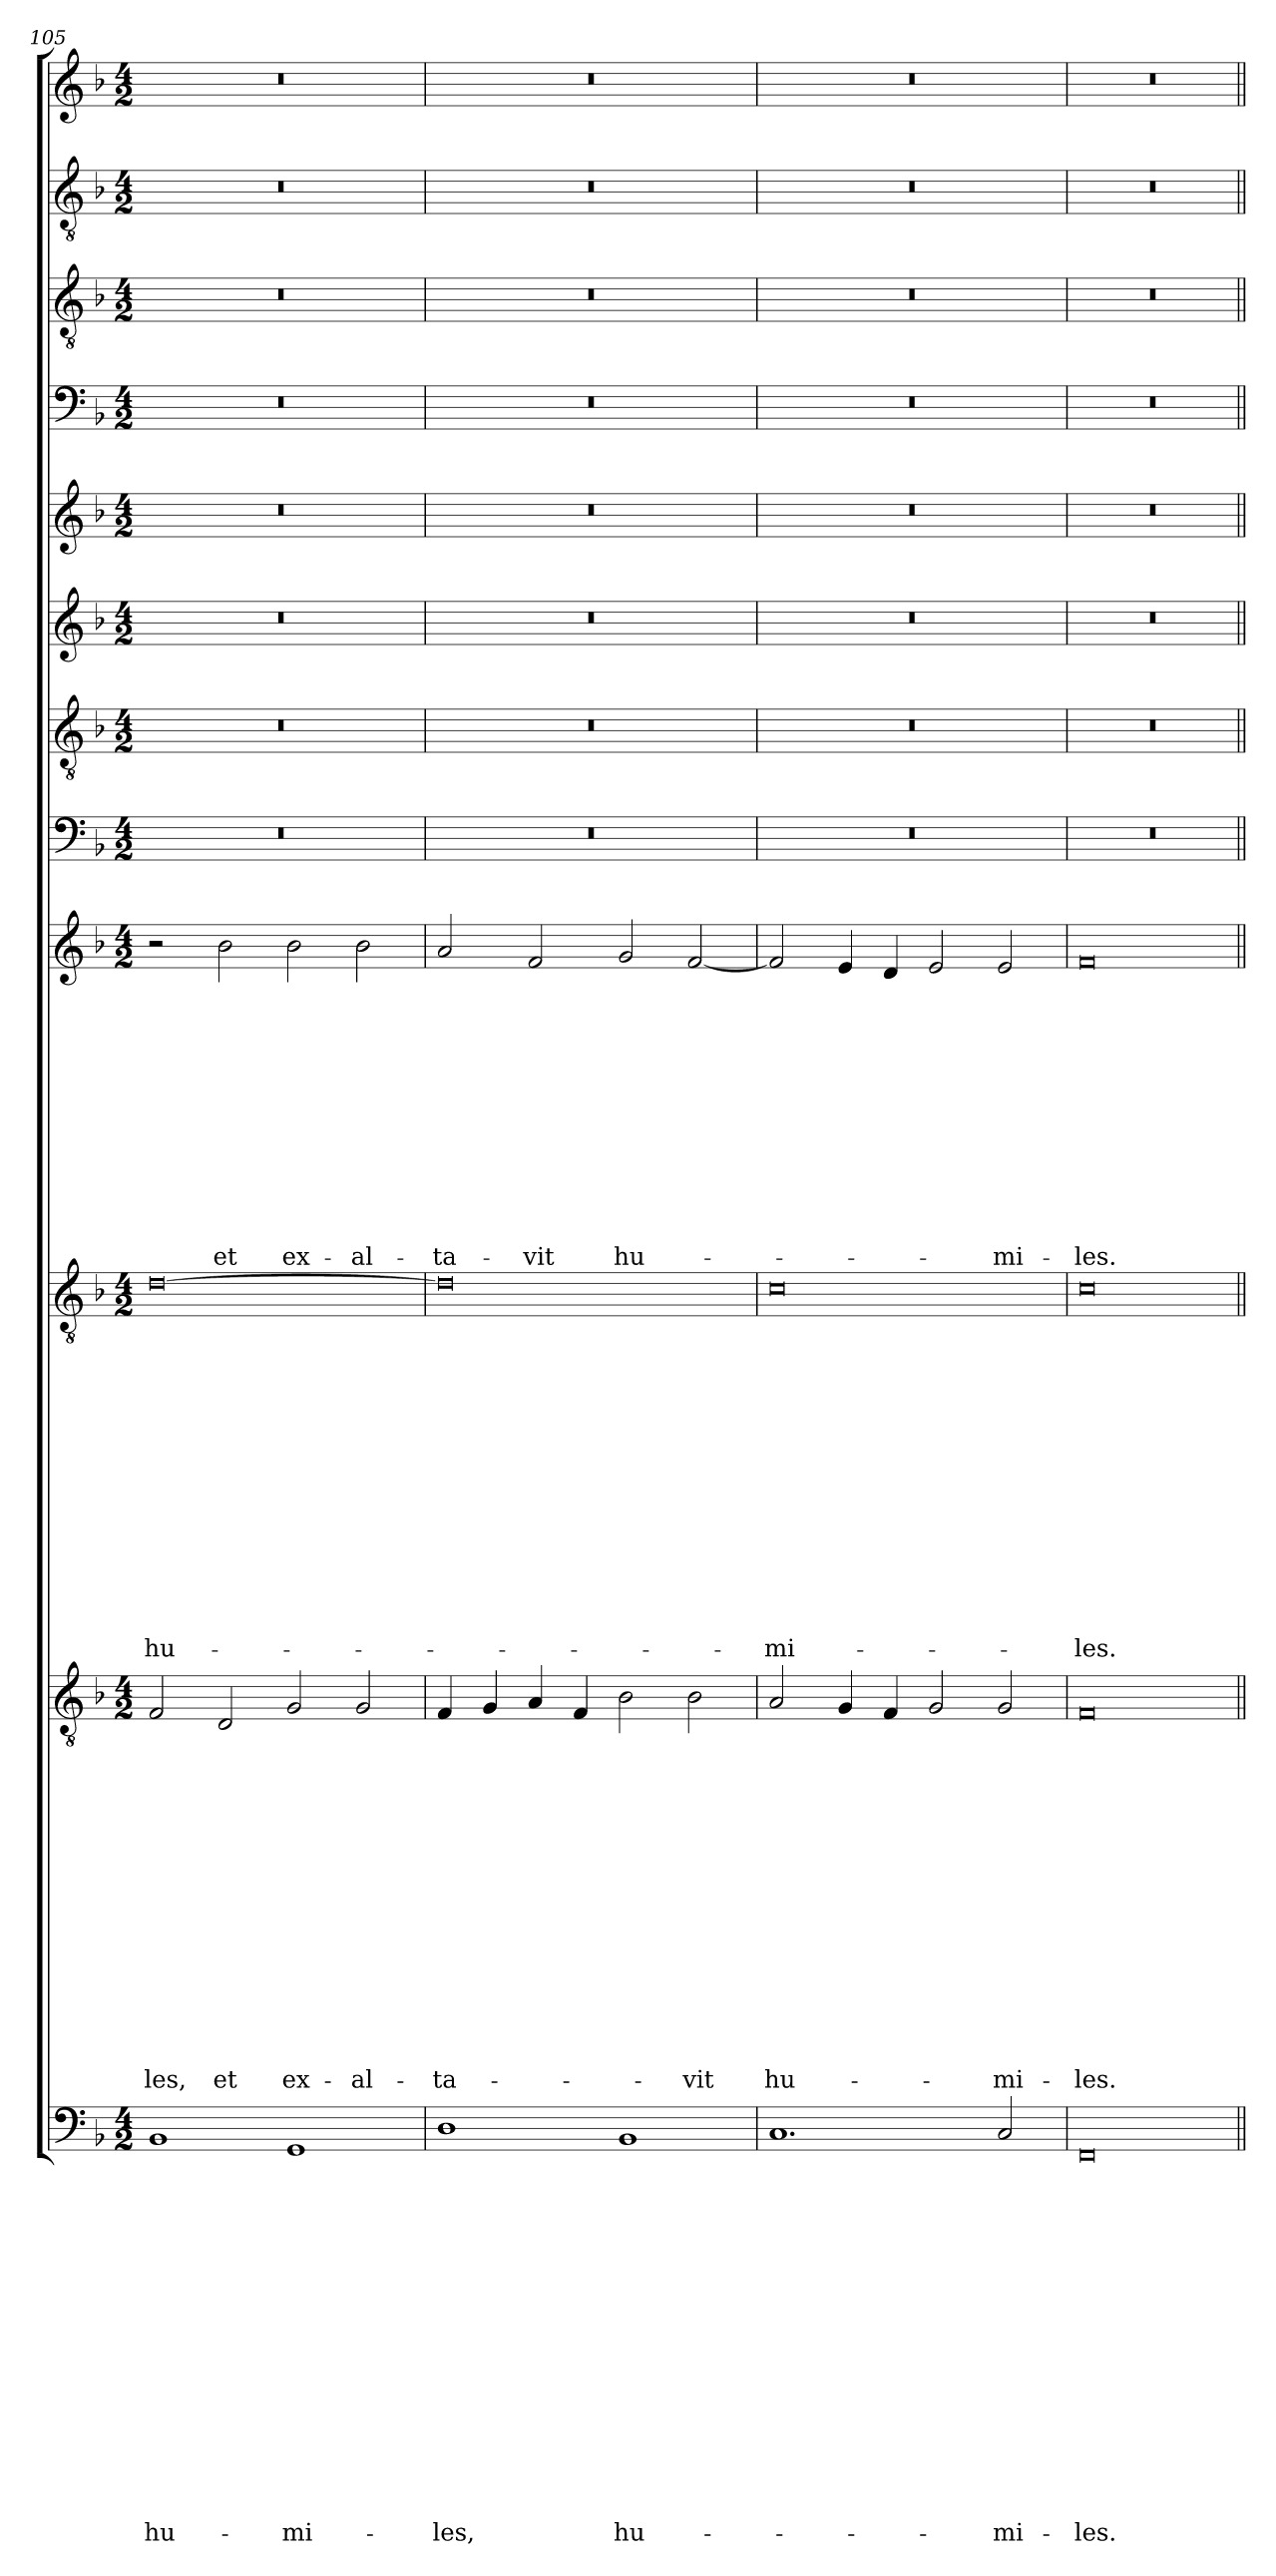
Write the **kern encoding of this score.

**kern	**text	**text	**text	**text	**text	**text	**text	**text	**text	**text	**text	**text	**text	**text	**text	**text	**kern	**text	**text	**text	**text	**text	**text	**text	**text	**text	**text	**text	**text	**text	**text	**text	**kern	**text	**text	**text	**text	**text	**text	**text	**text	**text	**text	**text	**text	**text	**text	**kern	**text	**text	**text	**text	**text	**text	**text	**text	**text	**text	**text	**text	**kern	**kern	**kern	**kern	**kern	**kern	**kern	**kern
*part12	*part12	*part12	*part12	*part12	*part12	*part12	*part12	*part12	*part12	*part12	*part12	*part12	*part12	*part12	*part12	*part12	*part11	*part11	*part11	*part11	*part11	*part11	*part11	*part11	*part11	*part11	*part11	*part11	*part11	*part11	*part11	*part11	*part10	*part10	*part10	*part10	*part10	*part10	*part10	*part10	*part10	*part10	*part10	*part10	*part10	*part10	*part10	*part9	*part9	*part9	*part9	*part9	*part9	*part9	*part9	*part9	*part9	*part9	*part9	*part9	*part8	*part7	*part6	*part5	*part4	*part3	*part2	*part1
*staff12	*staff12	*staff12	*staff12	*staff12	*staff12	*staff12	*staff12	*staff12	*staff12	*staff12	*staff12	*staff12	*staff12	*staff12	*staff12	*staff12	*staff11	*staff11	*staff11	*staff11	*staff11	*staff11	*staff11	*staff11	*staff11	*staff11	*staff11	*staff11	*staff11	*staff11	*staff11	*staff11	*staff10	*staff10	*staff10	*staff10	*staff10	*staff10	*staff10	*staff10	*staff10	*staff10	*staff10	*staff10	*staff10	*staff10	*staff10	*staff9	*staff9	*staff9	*staff9	*staff9	*staff9	*staff9	*staff9	*staff9	*staff9	*staff9	*staff9	*staff9	*staff8	*staff7	*staff6	*staff5	*staff4	*staff3	*staff2	*staff1
*clefF4	*	*	*	*	*	*	*	*	*	*	*	*	*	*	*	*	*clefGv2	*	*	*	*	*	*	*	*	*	*	*	*	*	*	*	*clefGv2	*	*	*	*	*	*	*	*	*	*	*	*	*	*	*clefG2	*	*	*	*	*	*	*	*	*	*	*	*	*clefF4	*clefGv2	*clefG2	*clefG2	*clefF4	*clefGv2	*clefGv2	*clefG2
*k[b-]	*	*	*	*	*	*	*	*	*	*	*	*	*	*	*	*	*k[b-]	*	*	*	*	*	*	*	*	*	*	*	*	*	*	*	*k[b-]	*	*	*	*	*	*	*	*	*	*	*	*	*	*	*k[b-]	*	*	*	*	*	*	*	*	*	*	*	*	*k[b-]	*k[b-]	*k[b-]	*k[b-]	*k[b-]	*k[b-]	*k[b-]	*k[b-]
*F:	*	*	*	*	*	*	*	*	*	*	*	*	*	*	*	*	*F:	*	*	*	*	*	*	*	*	*	*	*	*	*	*	*	*F:	*	*	*	*	*	*	*	*	*	*	*	*	*	*	*F:	*	*	*	*	*	*	*	*	*	*	*	*	*F:	*F:	*F:	*F:	*F:	*F:	*F:	*F:
*M4/2	*	*	*	*	*	*	*	*	*	*	*	*	*	*	*	*	*M4/2	*	*	*	*	*	*	*	*	*	*	*	*	*	*	*	*M4/2	*	*	*	*	*	*	*	*	*	*	*	*	*	*	*M4/2	*	*	*	*	*	*	*	*	*	*	*	*	*M4/2	*M4/2	*M4/2	*M4/2	*M4/2	*M4/2	*M4/2	*M4/2
=105	=105	=105	=105	=105	=105	=105	=105	=105	=105	=105	=105	=105	=105	=105	=105	=105	=105	=105	=105	=105	=105	=105	=105	=105	=105	=105	=105	=105	=105	=105	=105	=105	=105	=105	=105	=105	=105	=105	=105	=105	=105	=105	=105	=105	=105	=105	=105	=105	=105	=105	=105	=105	=105	=105	=105	=105	=105	=105	=105	=105	=105	=105	=105	=105	=105	=105	=105	=105
!	!	!	!	!	!	!	!	!	!	!	!	!	!	!	!	!LO:LY:b	!	!	!	!	!	!	!	!	!	!	!	!	!	!	!	!LO:LY:b	!	!	!	!	!	!	!	!	!	!	!	!	!	!	!LO:LY:b	!	!	!	!	!	!	!	!	!	!	!	!	!	!	!	!	!	!	!	!	!
1BB-	.	.	.	.	.	.	.	.	.	.	.	.	.	.	.	hu-	2F/	.	.	.	.	.	.	.	.	.	.	.	.	.	.	-les,	[0d	.	.	.	.	.	.	.	.	.	.	.	.	.	hu-	2r	.	.	.	.	.	.	.	.	.	.	.	.	0r	0r	0r	0r	0r	0r	0r	0r
!	!	!	!	!	!	!	!	!	!	!	!	!	!	!	!	!	!	!	!	!	!	!	!	!	!	!	!	!	!	!	!	!LO:LY:b	!	!	!	!	!	!	!	!	!	!	!	!	!	!	!	!	!	!	!	!	!	!	!	!	!	!	!	!LO:LY:b	!	!	!	!	!	!	!	!
.	.	.	.	.	.	.	.	.	.	.	.	.	.	.	.	.	2D/	.	.	.	.	.	.	.	.	.	.	.	.	.	.	et	.	.	.	.	.	.	.	.	.	.	.	.	.	.	.	2b-\	.	.	.	.	.	.	.	.	.	.	.	et	.	.	.	.	.	.	.	.
!	!	!	!	!	!	!	!	!	!	!	!	!	!	!	!	!LO:LY:b	!	!	!	!	!	!	!	!	!	!	!	!	!	!	!	!LO:LY:b	!	!	!	!	!	!	!	!	!	!	!	!	!	!	!	!	!	!	!	!	!	!	!	!	!	!	!	!LO:LY:b	!	!	!	!	!	!	!	!
1GG	.	.	.	.	.	.	.	.	.	.	.	.	.	.	.	-mi-	2G/	.	.	.	.	.	.	.	.	.	.	.	.	.	.	ex-	.	.	.	.	.	.	.	.	.	.	.	.	.	.	.	2b-\	.	.	.	.	.	.	.	.	.	.	.	ex-	.	.	.	.	.	.	.	.
!	!	!	!	!	!	!	!	!	!	!	!	!	!	!	!	!	!	!	!	!	!	!	!	!	!	!	!	!	!	!	!	!LO:LY:b	!	!	!	!	!	!	!	!	!	!	!	!	!	!	!	!	!	!	!	!	!	!	!	!	!	!	!	!LO:LY:b	!	!	!	!	!	!	!	!
.	.	.	.	.	.	.	.	.	.	.	.	.	.	.	.	.	2G/	.	.	.	.	.	.	.	.	.	.	.	.	.	.	-al-	.	.	.	.	.	.	.	.	.	.	.	.	.	.	.	2b-\	.	.	.	.	.	.	.	.	.	.	.	-al-	.	.	.	.	.	.	.	.
=106	=106	=106	=106	=106	=106	=106	=106	=106	=106	=106	=106	=106	=106	=106	=106	=106	=106	=106	=106	=106	=106	=106	=106	=106	=106	=106	=106	=106	=106	=106	=106	=106	=106	=106	=106	=106	=106	=106	=106	=106	=106	=106	=106	=106	=106	=106	=106	=106	=106	=106	=106	=106	=106	=106	=106	=106	=106	=106	=106	=106	=106	=106	=106	=106	=106	=106	=106	=106
!	!	!	!	!	!	!	!	!	!	!	!	!	!	!	!	!LO:LY:b	!	!	!	!	!	!	!	!	!	!	!	!	!	!	!	!LO:LY:b	!	!	!	!	!	!	!	!	!	!	!	!	!	!	!	!	!	!	!	!	!	!	!	!	!	!	!	!LO:LY:b	!	!	!	!	!	!	!	!
1D	.	.	.	.	.	.	.	.	.	.	.	.	.	.	.	-les,	4F/	.	.	.	.	.	.	.	.	.	.	.	.	.	.	-ta-	0d]	.	.	.	.	.	.	.	.	.	.	.	.	.	.	2a/	.	.	.	.	.	.	.	.	.	.	.	-ta-	0r	0r	0r	0r	0r	0r	0r	0r
.	.	.	.	.	.	.	.	.	.	.	.	.	.	.	.	.	4G/	.	.	.	.	.	.	.	.	.	.	.	.	.	.	.	.	.	.	.	.	.	.	.	.	.	.	.	.	.	.	.	.	.	.	.	.	.	.	.	.	.	.	.	.	.	.	.	.	.	.	.
!	!	!	!	!	!	!	!	!	!	!	!	!	!	!	!	!	!	!	!	!	!	!	!	!	!	!	!	!	!	!	!	!	!	!	!	!	!	!	!	!	!	!	!	!	!	!	!	!	!	!	!	!	!	!	!	!	!	!	!	!LO:LY:b	!	!	!	!	!	!	!	!
.	.	.	.	.	.	.	.	.	.	.	.	.	.	.	.	.	4A/	.	.	.	.	.	.	.	.	.	.	.	.	.	.	.	.	.	.	.	.	.	.	.	.	.	.	.	.	.	.	2f/	.	.	.	.	.	.	.	.	.	.	.	-vit	.	.	.	.	.	.	.	.
.	.	.	.	.	.	.	.	.	.	.	.	.	.	.	.	.	4F/	.	.	.	.	.	.	.	.	.	.	.	.	.	.	.	.	.	.	.	.	.	.	.	.	.	.	.	.	.	.	.	.	.	.	.	.	.	.	.	.	.	.	.	.	.	.	.	.	.	.	.
!	!	!	!	!	!	!	!	!	!	!	!	!	!	!	!	!LO:LY:b	!	!	!	!	!	!	!	!	!	!	!	!	!	!	!	!	!	!	!	!	!	!	!	!	!	!	!	!	!	!	!	!	!	!	!	!	!	!	!	!	!	!	!	!LO:LY:b	!	!	!	!	!	!	!	!
1BB-	.	.	.	.	.	.	.	.	.	.	.	.	.	.	.	hu-	2B-\	.	.	.	.	.	.	.	.	.	.	.	.	.	.	.	.	.	.	.	.	.	.	.	.	.	.	.	.	.	.	2g/	.	.	.	.	.	.	.	.	.	.	.	hu-	.	.	.	.	.	.	.	.
!	!	!	!	!	!	!	!	!	!	!	!	!	!	!	!	!	!	!	!	!	!	!	!	!	!	!	!	!	!	!	!	!LO:LY:b	!	!	!	!	!	!	!	!	!	!	!	!	!	!	!	!	!	!	!	!	!	!	!	!	!	!	!	!	!	!	!	!	!	!	!	!
.	.	.	.	.	.	.	.	.	.	.	.	.	.	.	.	.	2B-\	.	.	.	.	.	.	.	.	.	.	.	.	.	.	-vit	.	.	.	.	.	.	.	.	.	.	.	.	.	.	.	[2f/	.	.	.	.	.	.	.	.	.	.	.	.	.	.	.	.	.	.	.	.
=107	=107	=107	=107	=107	=107	=107	=107	=107	=107	=107	=107	=107	=107	=107	=107	=107	=107	=107	=107	=107	=107	=107	=107	=107	=107	=107	=107	=107	=107	=107	=107	=107	=107	=107	=107	=107	=107	=107	=107	=107	=107	=107	=107	=107	=107	=107	=107	=107	=107	=107	=107	=107	=107	=107	=107	=107	=107	=107	=107	=107	=107	=107	=107	=107	=107	=107	=107	=107
!	!	!	!	!	!	!	!	!	!	!	!	!	!	!	!	!	!	!	!	!	!	!	!	!	!	!	!	!	!	!	!	!LO:LY:b	!	!	!	!	!	!	!	!	!	!	!	!	!	!	!LO:LY:b	!	!	!	!	!	!	!	!	!	!	!	!	!	!	!	!	!	!	!	!	!
1.C	.	.	.	.	.	.	.	.	.	.	.	.	.	.	.	.	2A/	.	.	.	.	.	.	.	.	.	.	.	.	.	.	hu-	0c	.	.	.	.	.	.	.	.	.	.	.	.	.	-mi-	2f/]	.	.	.	.	.	.	.	.	.	.	.	.	0r	0r	0r	0r	0r	0r	0r	0r
.	.	.	.	.	.	.	.	.	.	.	.	.	.	.	.	.	4G/	.	.	.	.	.	.	.	.	.	.	.	.	.	.	.	.	.	.	.	.	.	.	.	.	.	.	.	.	.	.	4e/	.	.	.	.	.	.	.	.	.	.	.	.	.	.	.	.	.	.	.	.
.	.	.	.	.	.	.	.	.	.	.	.	.	.	.	.	.	4F/	.	.	.	.	.	.	.	.	.	.	.	.	.	.	.	.	.	.	.	.	.	.	.	.	.	.	.	.	.	.	4d/	.	.	.	.	.	.	.	.	.	.	.	.	.	.	.	.	.	.	.	.
.	.	.	.	.	.	.	.	.	.	.	.	.	.	.	.	.	2G/	.	.	.	.	.	.	.	.	.	.	.	.	.	.	.	.	.	.	.	.	.	.	.	.	.	.	.	.	.	.	2e/	.	.	.	.	.	.	.	.	.	.	.	.	.	.	.	.	.	.	.	.
!	!	!	!	!	!	!	!	!	!	!	!	!	!	!	!	!LO:LY:b	!	!	!	!	!	!	!	!	!	!	!	!	!	!	!	!LO:LY:b	!	!	!	!	!	!	!	!	!	!	!	!	!	!	!	!	!	!	!	!	!	!	!	!	!	!	!	!LO:LY:b	!	!	!	!	!	!	!	!
2C/	.	.	.	.	.	.	.	.	.	.	.	.	.	.	.	-mi-	2G/	.	.	.	.	.	.	.	.	.	.	.	.	.	.	-mi-	.	.	.	.	.	.	.	.	.	.	.	.	.	.	.	2e/	.	.	.	.	.	.	.	.	.	.	.	-mi-	.	.	.	.	.	.	.	.
=108	=108	=108	=108	=108	=108	=108	=108	=108	=108	=108	=108	=108	=108	=108	=108	=108	=108	=108	=108	=108	=108	=108	=108	=108	=108	=108	=108	=108	=108	=108	=108	=108	=108	=108	=108	=108	=108	=108	=108	=108	=108	=108	=108	=108	=108	=108	=108	=108	=108	=108	=108	=108	=108	=108	=108	=108	=108	=108	=108	=108	=108	=108	=108	=108	=108	=108	=108	=108
!	!	!	!	!	!	!	!	!	!	!	!	!	!	!	!	!LO:LY:b	!	!	!	!	!	!	!	!	!	!	!	!	!	!	!	!LO:LY:b	!	!	!	!	!	!	!	!	!	!	!	!	!	!	!LO:LY:b	!	!	!	!	!	!	!	!	!	!	!	!	!LO:LY:b	!	!	!	!	!	!	!	!
0FF	.	.	.	.	.	.	.	.	.	.	.	.	.	.	.	-les.	0F	.	.	.	.	.	.	.	.	.	.	.	.	.	.	-les.	0c	.	.	.	.	.	.	.	.	.	.	.	.	.	-les.	0f	.	.	.	.	.	.	.	.	.	.	.	-les.	0r	0r	0r	0r	0r	0r	0r	0r
=||	=||	=||	=||	=||	=||	=||	=||	=||	=||	=||	=||	=||	=||	=||	=||	=||	=||	=||	=||	=||	=||	=||	=||	=||	=||	=||	=||	=||	=||	=||	=||	=||	=||	=||	=||	=||	=||	=||	=||	=||	=||	=||	=||	=||	=||	=||	=||	=||	=||	=||	=||	=||	=||	=||	=||	=||	=||	=||	=||	=||	=||	=||	=||	=||	=||	=||	=||	=||
*-	*-	*-	*-	*-	*-	*-	*-	*-	*-	*-	*-	*-	*-	*-	*-	*-	*-	*-	*-	*-	*-	*-	*-	*-	*-	*-	*-	*-	*-	*-	*-	*-	*-	*-	*-	*-	*-	*-	*-	*-	*-	*-	*-	*-	*-	*-	*-	*-	*-	*-	*-	*-	*-	*-	*-	*-	*-	*-	*-	*-	*-	*-	*-	*-	*-	*-	*-	*-
